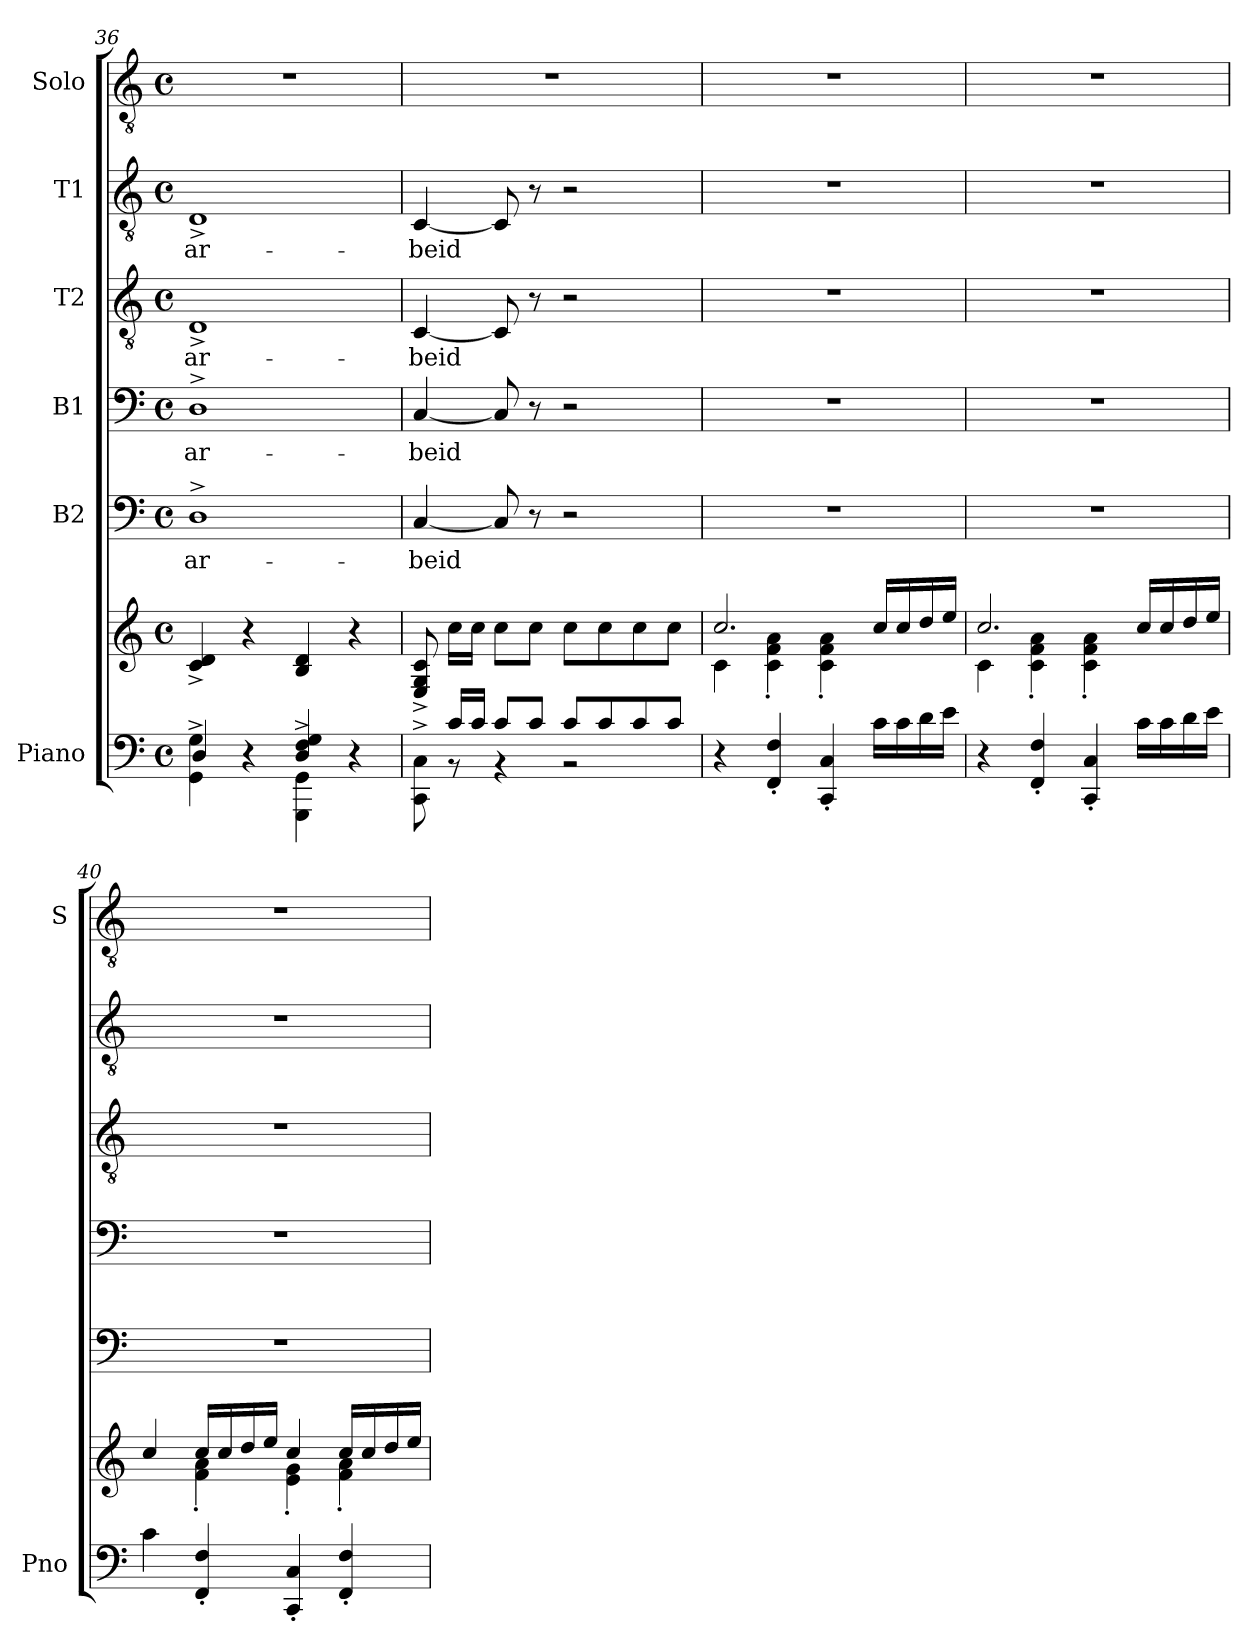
**kern	**kern	**kern	**text	**kern	**text	**kern	**text	**kern	**text	**kern
*part6	*part6	*part5	*part5	*part4	*part4	*part3	*part3	*part2	*part2	*part1
*staff7	*staff6	*staff5	*staff5	*staff4	*staff4	*staff3	*staff3	*staff2	*staff2	*staff1
*I"Piano	*	*I"B2	*	*I"B1	*	*I"T2	*	*I"T1	*	*I"Solo
*I'Pno	*	*	*	*	*	*	*	*	*	*I'S
*clefF4	*clefG2	*clefF4	*	*clefF4	*	*clefGv2	*	*clefGv2	*	*clefGv2
*k[]	*k[]	*k[]	*	*k[]	*	*k[]	*	*k[]	*	*k[]
*M4/4	*M4/4	*M4/4	*	*M4/4	*	*M4/4	*	*M4/4	*	*M4/4
*met(c)	*met(c)	*met(c)	*	*met(c)	*	*met(c)	*	*met(c)	*	*met(c)
=36	=36	=36	=36	=36	=36	=36	=36	=36	=36	=36
*^	*	*	*	*	*	*	*	*	*	*
!	!	!	!	!LO:LY:b	!	!LO:LY:b	!	!LO:LY:b	!	!LO:LY:b	!
4GG\^ 4G\^	4D/	4c/^ 4d/^	1D^	ar-	1D^	ar-	1D^	ar-	1D^	ar-	1r
4r	4ryy	4r	.	.	.	.	.	.	.	.	.
4GGG\^ 4GG\^	4D/ 4F/ 4G/	4B/ 4d/	.	.	.	.	.	.	.	.	.
4r	4ryy	4r	.	.	.	.	.	.	.	.	.
=37	=37	=37	=37	=37	=37	=37	=37	=37	=37	=37	=37
!	!	!	!	!LO:LY:b	!	!LO:LY:b	!	!LO:LY:b	!	!LO:LY:b	!
8CC\^ 8C\^	8ryy	8E/^ 8G/^ 8c/^	[4C/	-beid	[4C/	-beid	[4C/	-beid	[4C/	-beid	1r
16c/LL	8r	16cc\LL	.	.	.	.	.	.	.	.	.
16c/JJ	.	16cc\JJ	.	.	.	.	.	.	.	.	.
8c/L	4r	8cc\L	8C/]	.	8C/]	.	8C/]	.	8C/]	.	.
8c/J	.	8cc\J	8r	.	8r	.	8r	.	8r	.	.
8c/L	2r	8cc\L	2r	.	2r	.	2r	.	2r	.	.
8c/	.	8cc\	.	.	.	.	.	.	.	.	.
8c/	.	8cc\	.	.	.	.	.	.	.	.	.
8c/J	.	8cc\J	.	.	.	.	.	.	.	.	.
*v	*v	*	*	*	*	*	*	*	*	*	*
=38	=38	=38	=38	=38	=38	=38	=38	=38	=38	=38
*	*^	*	*	*	*	*	*	*	*	*
4r	2.cc/	4c\	1r	.	1r	.	1r	.	1r	.	1r
4FF/' 4F/'	.	4c\' 4f\' 4a\'	.	.	.	.	.	.	.	.	.
4CC/' 4C/'	.	4c\' 4f\' 4a\'	.	.	.	.	.	.	.	.	.
16c\LL	16cc/LL	4ryy	.	.	.	.	.	.	.	.	.
16c\	16cc/	.	.	.	.	.	.	.	.	.	.
16d\	16dd/	.	.	.	.	.	.	.	.	.	.
16e\JJ	16ee/JJ	.	.	.	.	.	.	.	.	.	.
!!LO:PB:g=z
=39	=39	=39	=39	=39	=39	=39	=39	=39	=39	=39	=39
4r	2.cc/	4c\	1r	.	1r	.	1r	.	1r	.	1r
4FF/' 4F/'	.	4c\' 4f\' 4a\'	.	.	.	.	.	.	.	.	.
4CC/' 4C/'	.	4c\' 4f\' 4a\'	.	.	.	.	.	.	.	.	.
16c\LL	16cc/LL	4ryy	.	.	.	.	.	.	.	.	.
16c\	16cc/	.	.	.	.	.	.	.	.	.	.
16d\	16dd/	.	.	.	.	.	.	.	.	.	.
16e\JJ	16ee/JJ	.	.	.	.	.	.	.	.	.	.
=40	=40	=40	=40	=40	=40	=40	=40	=40	=40	=40	=40
4c\	4cc/	4ryy	1r	.	1r	.	1r	.	1r	.	1r
4FF/' 4F/'	16cc/LL	4f\' 4a\'	.	.	.	.	.	.	.	.	.
.	16cc/	.	.	.	.	.	.	.	.	.	.
.	16dd/	.	.	.	.	.	.	.	.	.	.
.	16ee/JJ	.	.	.	.	.	.	.	.	.	.
4CC/' 4C/'	4cc/	4e\' 4g\'	.	.	.	.	.	.	.	.	.
4FF/' 4F/'	16cc/LL	4f\' 4a\'	.	.	.	.	.	.	.	.	.
.	16cc/	.	.	.	.	.	.	.	.	.	.
.	16dd/	.	.	.	.	.	.	.	.	.	.
.	16ee/JJ	.	.	.	.	.	.	.	.	.	.
*	*v	*v	*	*	*	*	*	*	*	*	*
=	=	=	=	=	=	=	=	=	=	=
*-	*-	*-	*-	*-	*-	*-	*-	*-	*-	*-
